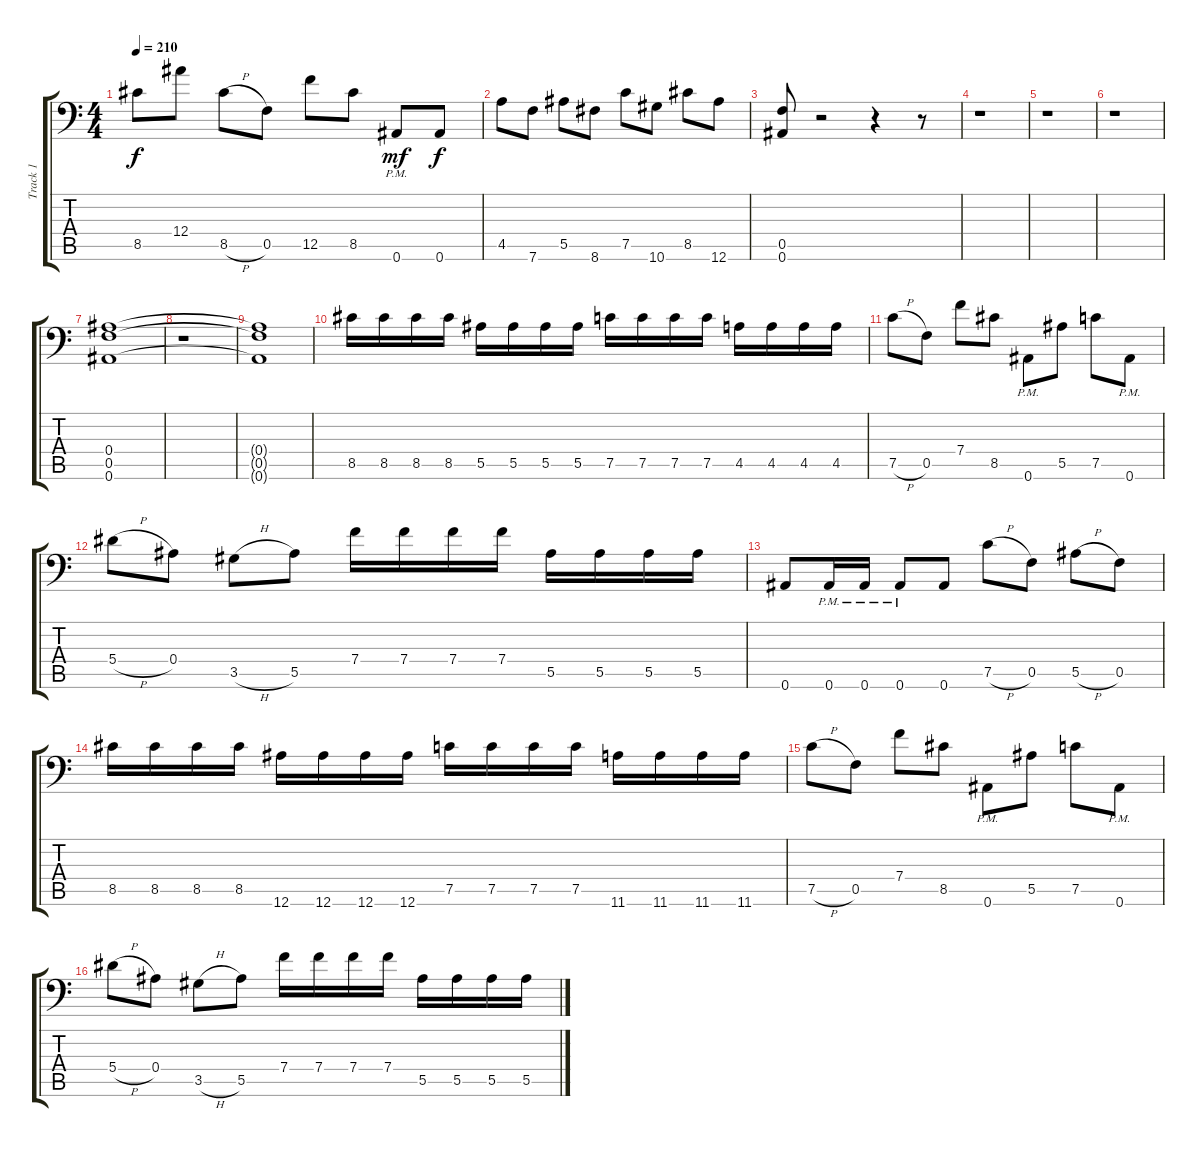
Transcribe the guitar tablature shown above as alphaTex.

\track ("Track 1" "Track 1") {instrument distortionguitar}
\staff {score tabs}
\tuning (C4 G3 Eb3 Bb2 F2 Bb1) {hide}
\ts (4 4)
\tempo 210
\clef f4
\ks c
8.5.8{dy f} 12.4.8 8.5{h}.8 0.5.8 12.5.8 8.5.8 0.6{pm}.8{dy mf} 0.6.8{dy f} |
4.5.8 7.6.8 5.5.8 8.6.8 7.5.8 10.6.8 8.5.8 12.6.8 |
(0.5 0.6).8 r.2 r.4 r.8 |
r.1 |
r.1 |
r.1 |
(0.4 0.5 0.6).1 |
r.1 |
(0.4{t} 0.5{t} 0.6{t}).1 |
8.5.16 8.5.16 8.5.16 8.5.16 5.5.16 5.5.16 5.5.16 5.5.16 7.5.16 7.5.16 7.5.16 7.5.16 4.5.16 4.5.16 4.5.16 4.5.16 |
7.5{h}.8 0.5.8 7.4.8 8.5.8 0.6{pm}.8 5.5.8 7.5.8 0.6{pm}.8 |
5.4{h}.8 0.4.8 3.5{h}.8 5.5.8 7.4.16 7.4.16 7.4.16 7.4.16 5.5.16 5.5.16 5.5.16 5.5.16 |
0.6.8 0.6{pm}.16 0.6{pm}.16 0.6{pm}.8 0.6.8 7.5{h}.8 0.5.8 5.5{h}.8 0.5.8 |
8.5.16 8.5.16 8.5.16 8.5.16 12.6.16 12.6.16 12.6.16 12.6.16 7.5.16 7.5.16 7.5.16 7.5.16 11.6.16 11.6.16 11.6.16 11.6.16 |
7.5{h}.8 0.5.8 7.4.8 8.5.8 0.6{pm}.8 5.5.8 7.5.8 0.6{pm}.8 |
5.4{h}.8 0.4.8 3.5{h}.8 5.5.8 7.4.16 7.4.16 7.4.16 7.4.16 5.5.16 5.5.16 5.5.16 5.5.16
